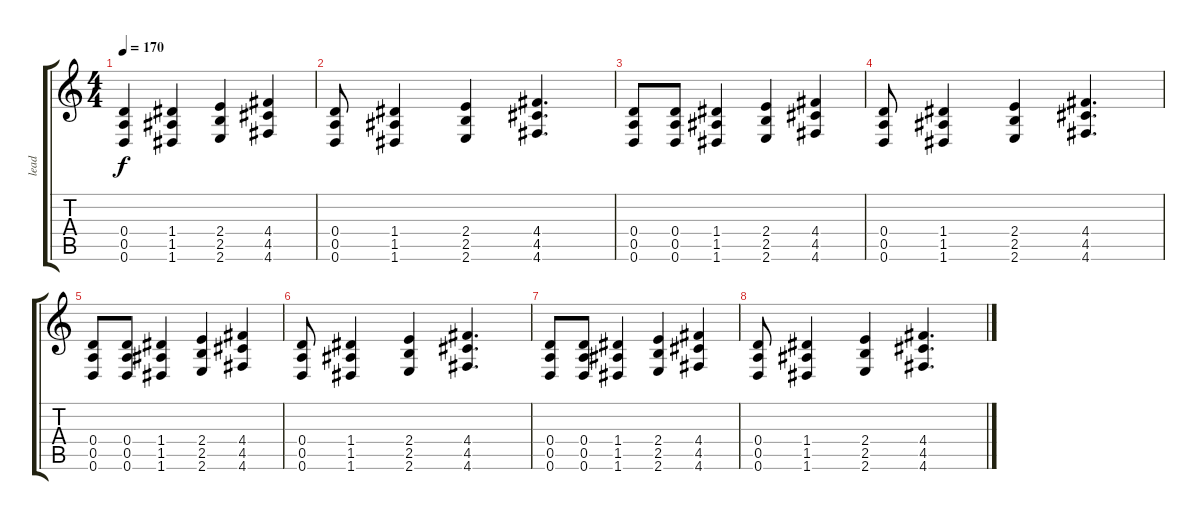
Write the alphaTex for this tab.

\track ("lead" "lead") {solo instrument distortionguitar}
\staff {score tabs}
\tuning (E4 B3 G3 D3 A2 D2) {hide}
\ts (4 4)
\tempo 170
\clef g2
\ks c
(0.4 0.5 0.6).4{dy f} (1.4 1.5 1.6).4 (2.4 2.5 2.6).4 (4.4 4.5 4.6).4 |
(0.4 0.5 0.6).8 (1.4 1.5 1.6).4 (2.4 2.5 2.6).4 (4.4 4.5 4.6).4{d} |
(0.4 0.5 0.6).8 (0.4 0.5 0.6).8 (1.4 1.5 1.6).4 (2.4 2.5 2.6).4 (4.4 4.5 4.6).4 |
(0.4 0.5 0.6).8 (1.4 1.5 1.6).4 (2.4 2.5 2.6).4 (4.4 4.5 4.6).4{d} |
(0.4 0.5 0.6).8 (0.4 0.5 0.6).8 (1.4 1.5 1.6).4 (2.4 2.5 2.6).4 (4.4 4.5 4.6).4 |
(0.4 0.5 0.6).8 (1.4 1.5 1.6).4 (2.4 2.5 2.6).4 (4.4 4.5 4.6).4{d} |
(0.4 0.5 0.6).8 (0.4 0.5 0.6).8 (1.4 1.5 1.6).4 (2.4 2.5 2.6).4 (4.4 4.5 4.6).4 |
(0.4 0.5 0.6).8 (1.4 1.5 1.6).4 (2.4 2.5 2.6).4 (4.4 4.5 4.6).4{d}
